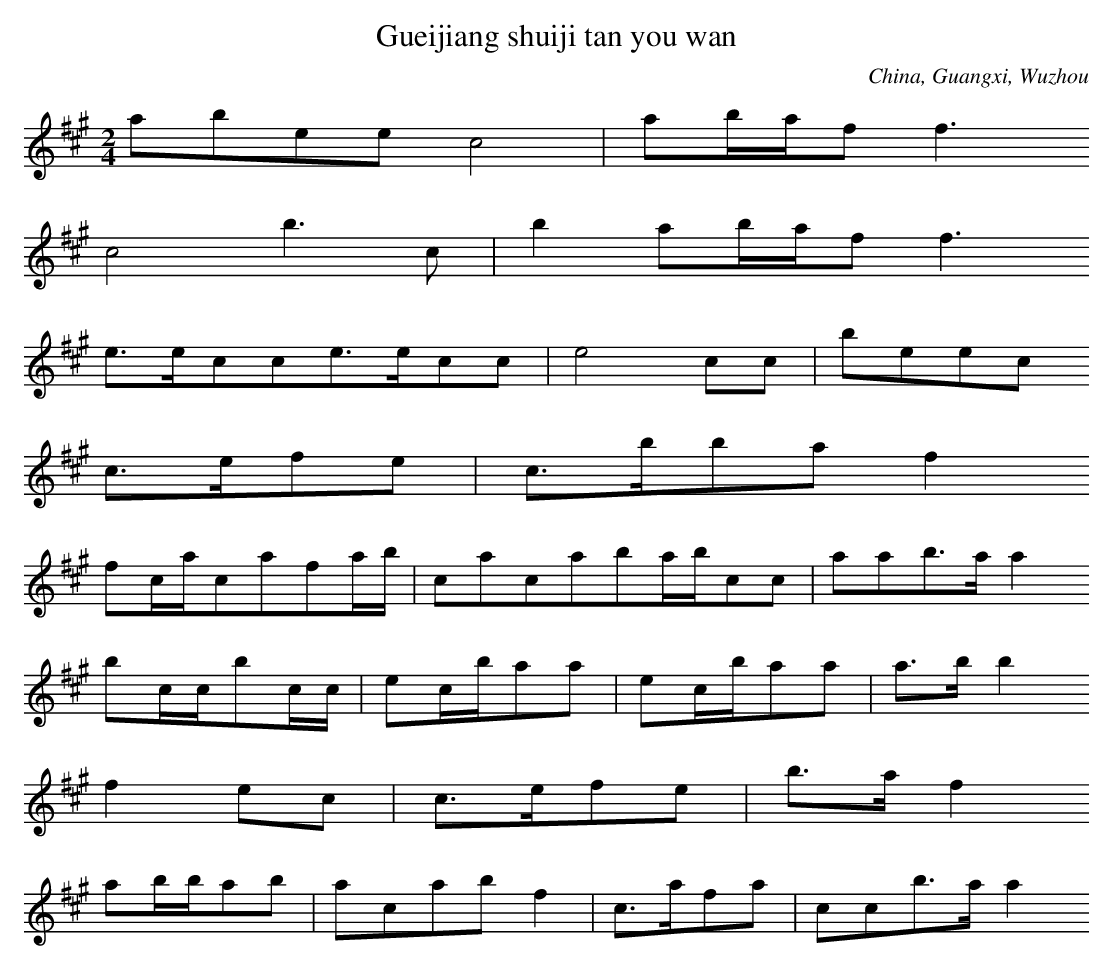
X:1
T: Gueijiang shuiji tan you wan
O: China, Guangxi, Wuzhou
M: 2/4
L: 1/16
K: A
a2b2e2e2c8 | a2baf2f6
c8b6c2 | b4a2baf2f6
e3ec2c2e3ec2c2 | e8c2c2 | b2e2e2c2
c3ef2e2 | c3bb2a2f4
f2cac2a2f2ab | c2a2c2a2b2abc2c2 | a2a2b3aa4
b2ccb2cc | e2cba2a2 | e2cba2a2 | a3bb4
f4e2c2 | c3ef2e2 | b3af4
a2bba2b2 | a2c2a2b2f4 | c3af2a2 | c2c2b3aa4
